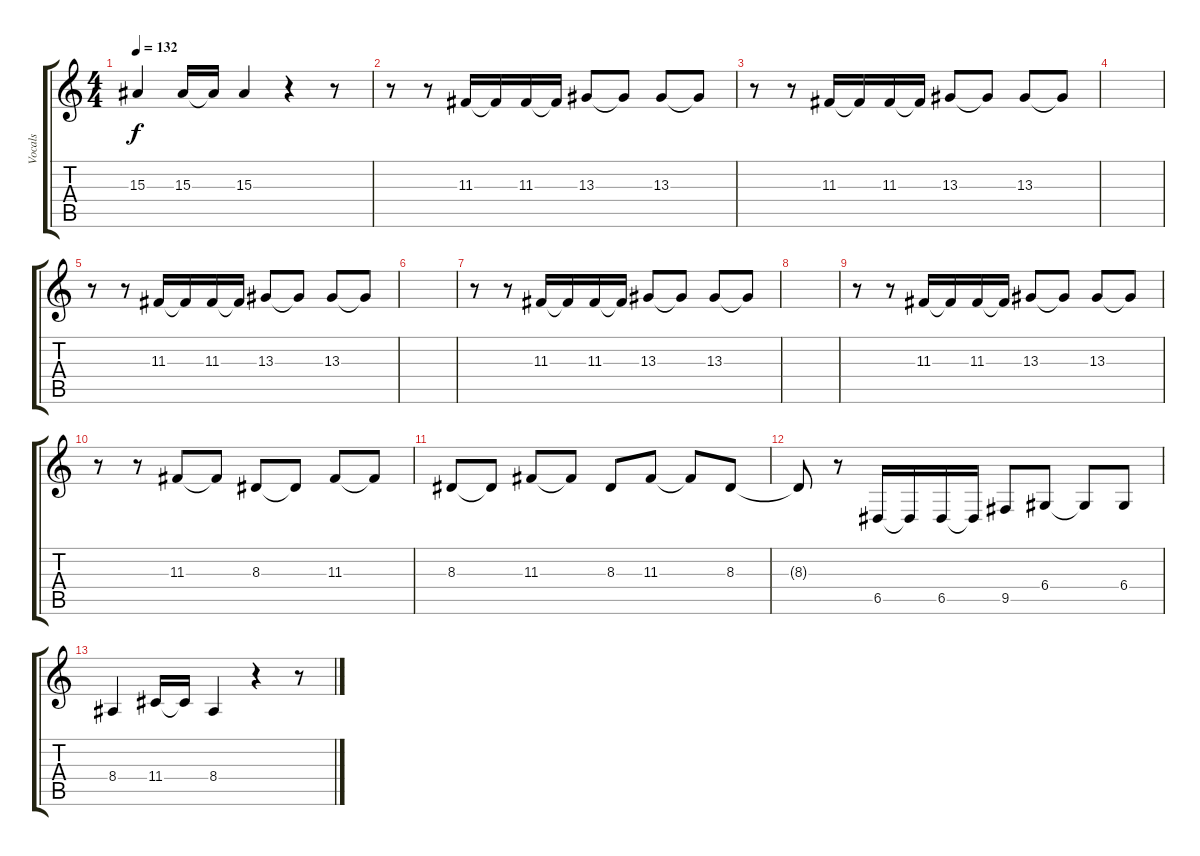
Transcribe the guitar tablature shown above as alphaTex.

\track ("Vocals" "Vocals") {instrument altosax}
\staff {score tabs}
\tuning (E4 B3 G3 D3 A2 E2) {hide}
\ts (4 4)
\tempo 132
\clef g2
\ks c
15.3.4{dy f} 15.3.16 15.3{t}.16 15.3.4 r.4 r.8 |
r.8 r.8 11.3.16 11.3{t}.16 11.3.16 11.3{t}.16 13.3.8 13.3{t}.8 13.3.8 13.3{t}.8 |
r.8 r.8 11.3.16 11.3{t}.16 11.3.16 11.3{t}.16 13.3.8 13.3{t}.8 13.3.8 13.3{t}.8 |
|
r.8 r.8 11.3.16 11.3{t}.16 11.3.16 11.3{t}.16 13.3.8 13.3{t}.8 13.3.8 13.3{t}.8 |
|
r.8 r.8 11.3.16 11.3{t}.16 11.3.16 11.3{t}.16 13.3.8 13.3{t}.8 13.3.8 13.3{t}.8 |
|
r.8 r.8 11.3.16 11.3{t}.16 11.3.16 11.3{t}.16 13.3.8 13.3{t}.8 13.3.8 13.3{t}.8 |
r.8 r.8 11.3.8 11.3{t}.8 8.3.8 8.3{t}.8 11.3.8 11.3{t}.8 |
8.3.8 8.3{t}.8 11.3.8 11.3{t}.8 8.3.8 11.3.8 11.3{t}.8 8.3.8 |
8.3{t}.8 r.8 6.5.16 6.5{t}.16 6.5.16 6.5{t}.16 9.5.8 6.4.8 6.4{t}.8 6.4.8 |
8.4.4 11.4.16 11.4{t}.16 8.4.4 r.4 r.8
